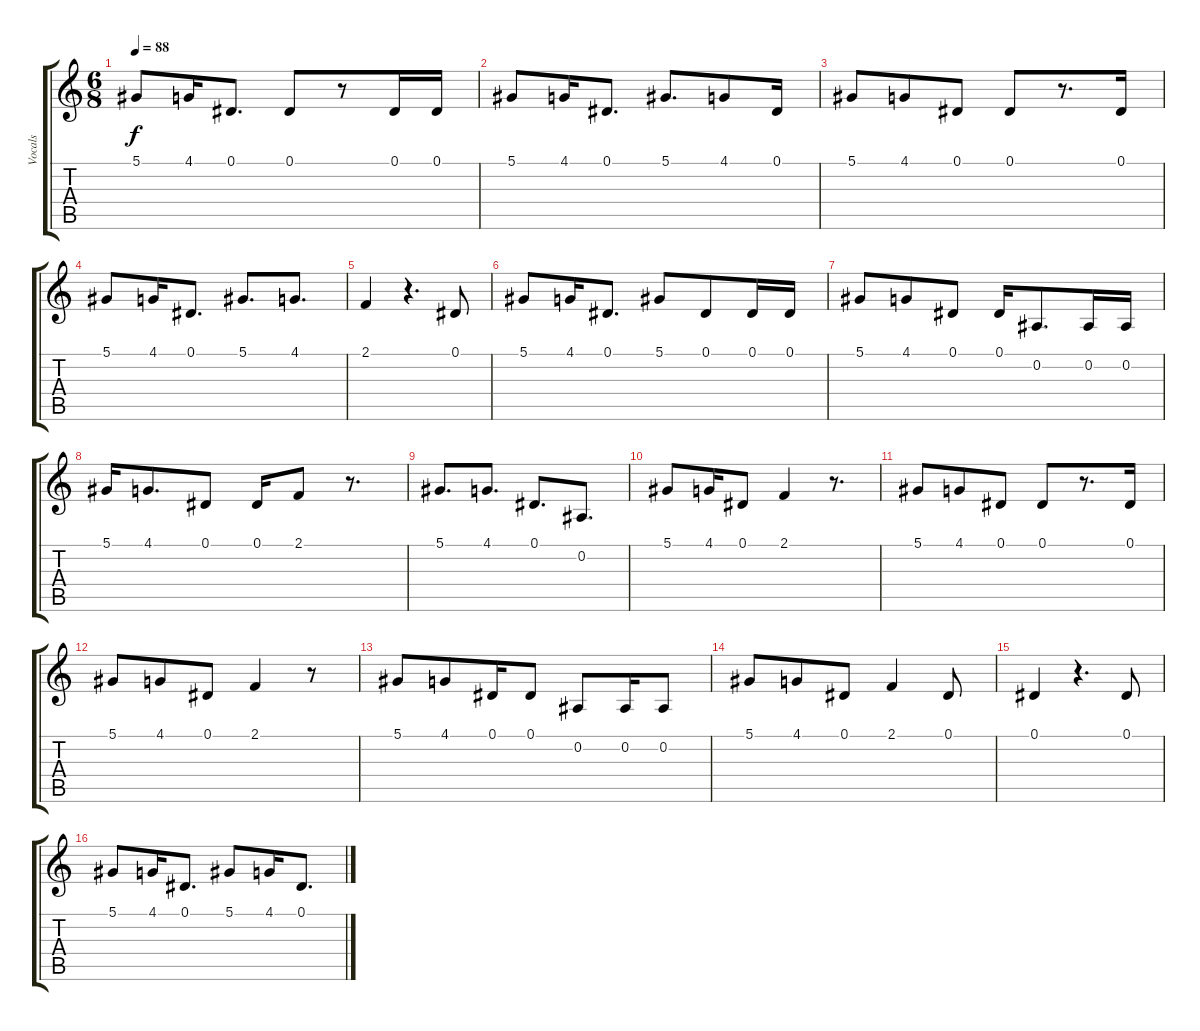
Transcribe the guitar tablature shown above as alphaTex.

\track ("Vocals" "Vocals") {instrument tenorsax}
\staff {score tabs}
\tuning (Eb4 Bb3 Gb3 Db3 Ab2 Eb2) {hide}
\ts (6 8)
\tempo 88
\clef g2
\ks c
5.1.8{dy f} 4.1.16 0.1.8{d} 0.1.8 r.8 0.1.16 0.1.16 |
5.1.8 4.1.16 0.1.8{d} 5.1.8{d} 4.1.8 0.1.16 |
5.1.8 4.1.8 0.1.8 0.1.8 r.8{d} 0.1.16 |
5.1.8 4.1.16 0.1.8{d} 5.1.8{d} 4.1.8{d} |
2.1.4 r.4{d} 0.1.8 |
5.1.8 4.1.16 0.1.8{d} 5.1.8 0.1.8 0.1.16 0.1.16 |
5.1.8 4.1.8 0.1.8 0.1.16 0.2.8{d} 0.2.16 0.2.16 |
5.1.16 4.1.8{d} 0.1.8 0.1.16 2.1.8 r.8{d} |
5.1.8{d} 4.1.8{d} 0.1.8{d} 0.2.8{d} |
5.1.8 4.1.16 0.1.8 2.1.4 r.8{d} |
5.1.8 4.1.8 0.1.8 0.1.8 r.8{d} 0.1.16 |
5.1.8 4.1.8 0.1.8 2.1.4 r.8 |
5.1.8 4.1.8 0.1.16 0.1.8 0.2.8 0.2.16 0.2.8 |
5.1.8 4.1.8 0.1.8 2.1.4 0.1.8 |
0.1.4 r.4{d} 0.1.8 |
5.1.8 4.1.16 0.1.8{d} 5.1.8 4.1.16 0.1.8{d}
